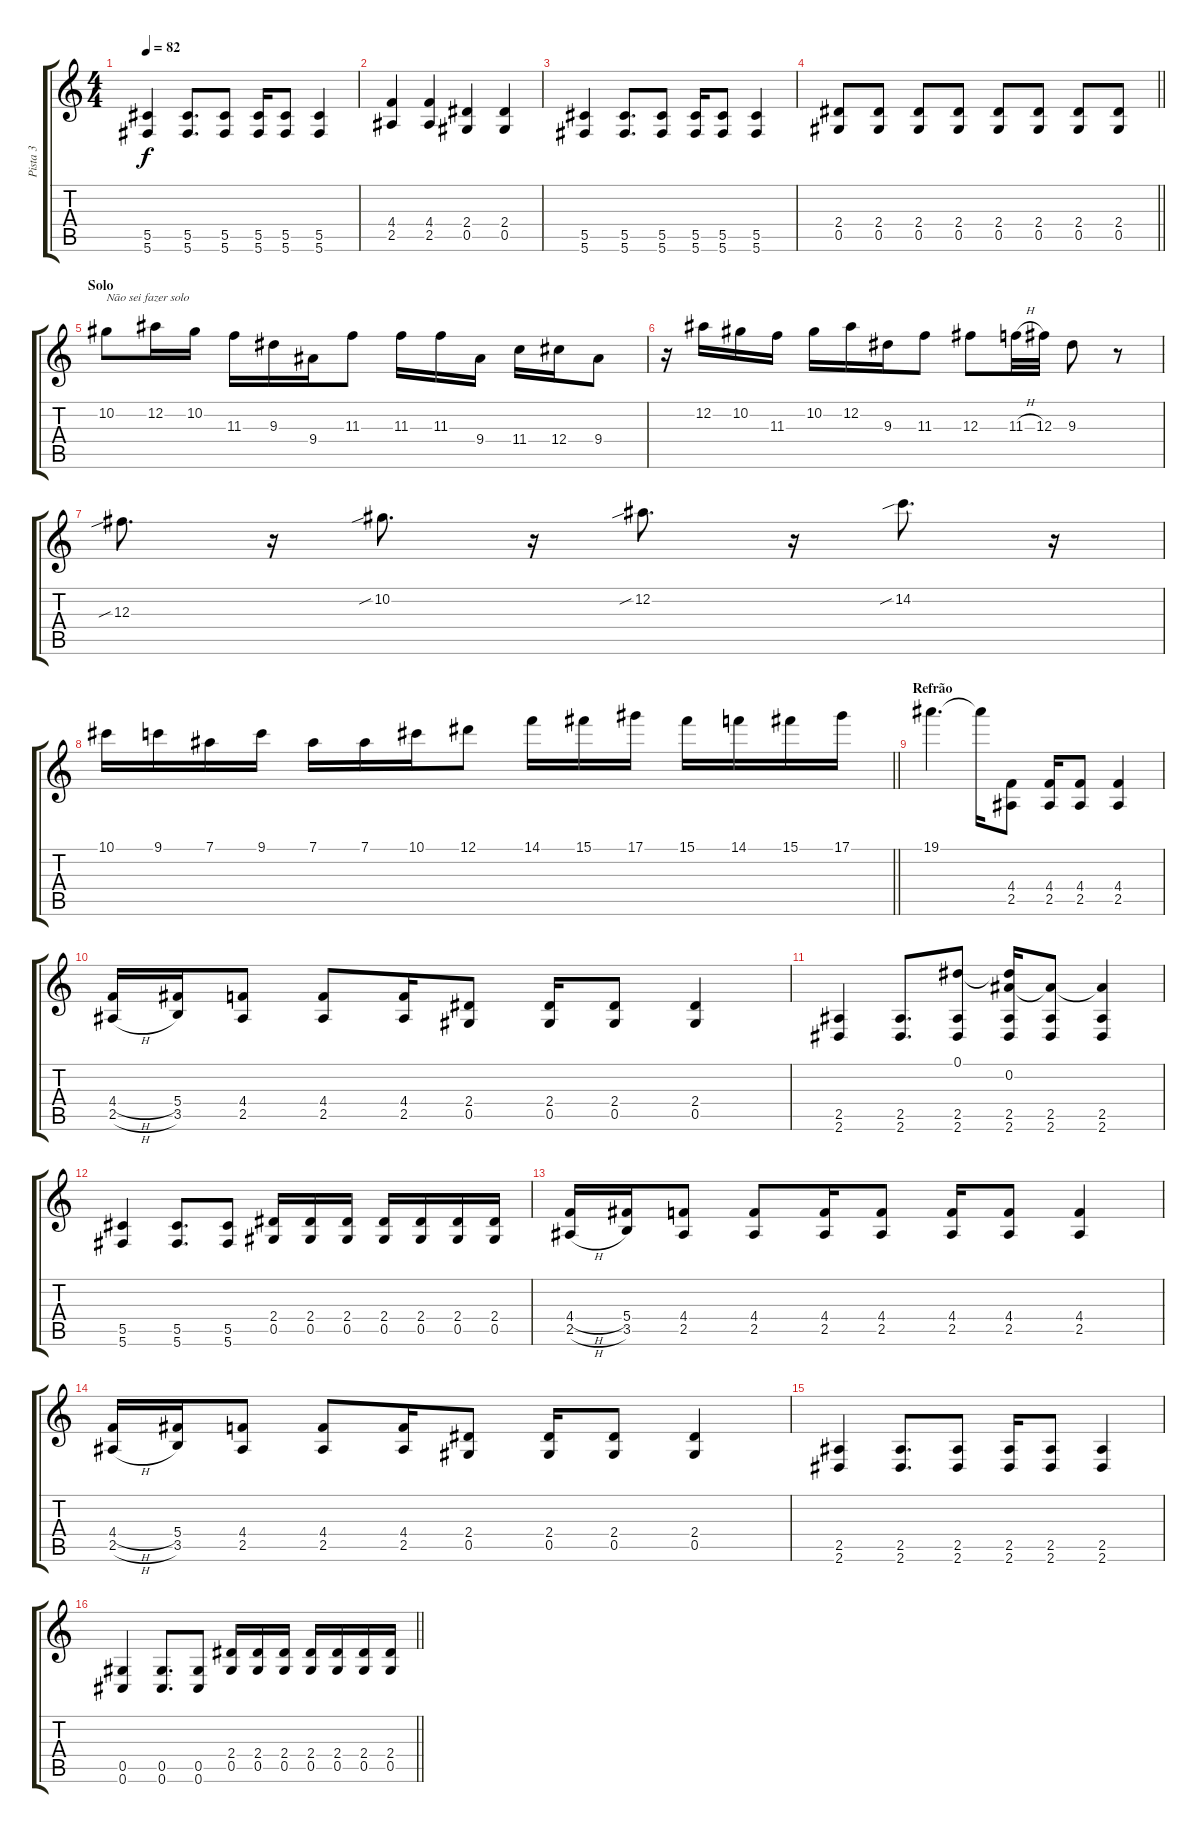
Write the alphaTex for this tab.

\track ("Pista 3" "Pista 3") {instrument distortionguitar}
\staff {score tabs}
\tuning (Eb4 Bb3 Gb3 Db3 Ab2 Db2) {hide}
\ts (4 4)
\tempo 82
\clef g2
\ks c
(5.5 5.6).4{dy f} (5.5 5.6).8{d} (5.5 5.6).8 (5.5 5.6).16 (5.5 5.6).8 (5.5 5.6).4 |
(4.4 2.5).4 (4.4 2.5).4 (2.4 0.5).4 (2.4 0.5).4 |
(5.5 5.6).4 (5.5 5.6).8{d} (5.5 5.6).8 (5.5 5.6).16 (5.5 5.6).8 (5.5 5.6).4 |
\barLineRight lightlight
(2.4 0.5).8 (2.4 0.5).8 (2.4 0.5).8 (2.4 0.5).8 (2.4 0.5).8 (2.4 0.5).8 (2.4 0.5).8 (2.4 0.5).8 |
\section ("" "Solo")
10.2.8{txt "Não sei fazer solo"} 12.2.16 10.2.16 11.3.16 9.3.16 9.4.16 11.3.8 11.3.16 11.3.16 9.4.16 11.4.16 12.4.16 9.4.8 |
r.16 12.2.16 10.2.16 11.3.16 10.2.16 12.2.16 9.3.16 11.3.8 12.3.8 11.3{h}.32 12.3.32 9.3.8 r.8 |
12.3{sib}.8{d} r.16 10.2{sib}.8{d} r.16 12.2{sib}.8{d} r.16 14.2{sib}.8{d} r.16 |
\barLineRight lightlight
10.1.16 9.1.16 7.1.16 9.1.16 7.1.16 7.1.16 10.1.16 12.1.8 14.1.16 15.1.16 17.1.16 15.1.16 14.1.16 15.1.16 17.1.16 |
\section ("" "Refrão")
19.1.4{d} 19.1{t}.16 (4.4 2.5).8 (4.4 2.5).16 (4.4 2.5).8 (4.4 2.5).4 |
(4.4{h} 2.5{h}).16 (5.4 3.5).16 (4.4 2.5).8 (4.4 2.5).8 (4.4 2.5).16 (2.4 0.5).8 (2.4 0.5).16 (2.4 0.5).8 (2.4 0.5).4 |
(2.5 2.6).4 (2.5 2.6).8{d} (0.1 2.5 2.6).8 (0.1{t} 0.2 2.5 2.6).16 (0.2{t} 2.5 2.6).8 (0.2{t} 2.5 2.6).4 |
(5.5 5.6).4 (5.5 5.6).8{d} (5.5 5.6).8 (2.4 0.5).16 (2.4 0.5).16 (2.4 0.5).16 (2.4 0.5).16 (2.4 0.5).16 (2.4 0.5).16 (2.4 0.5).16 |
(4.4{h} 2.5{h}).16 (5.4 3.5).16 (4.4 2.5).8 (4.4 2.5).8 (4.4 2.5).16 (4.4 2.5).8 (4.4 2.5).16 (4.4 2.5).8 (4.4 2.5).4 |
(4.4{h} 2.5{h}).16 (5.4 3.5).16 (4.4 2.5).8 (4.4 2.5).8 (4.4 2.5).16 (2.4 0.5).8 (2.4 0.5).16 (2.4 0.5).8 (2.4 0.5).4 |
(2.5 2.6).4 (2.5 2.6).8{d} (2.5 2.6).8 (2.5 2.6).16 (2.5 2.6).8 (2.5 2.6).4 |
\barLineRight lightlight
(0.5 0.6).4 (0.5 0.6).8{d} (0.5 0.6).8 (2.4 0.5).16 (2.4 0.5).16 (2.4 0.5).16 (2.4 0.5).16 (2.4 0.5).16 (2.4 0.5).16 (2.4 0.5).16
